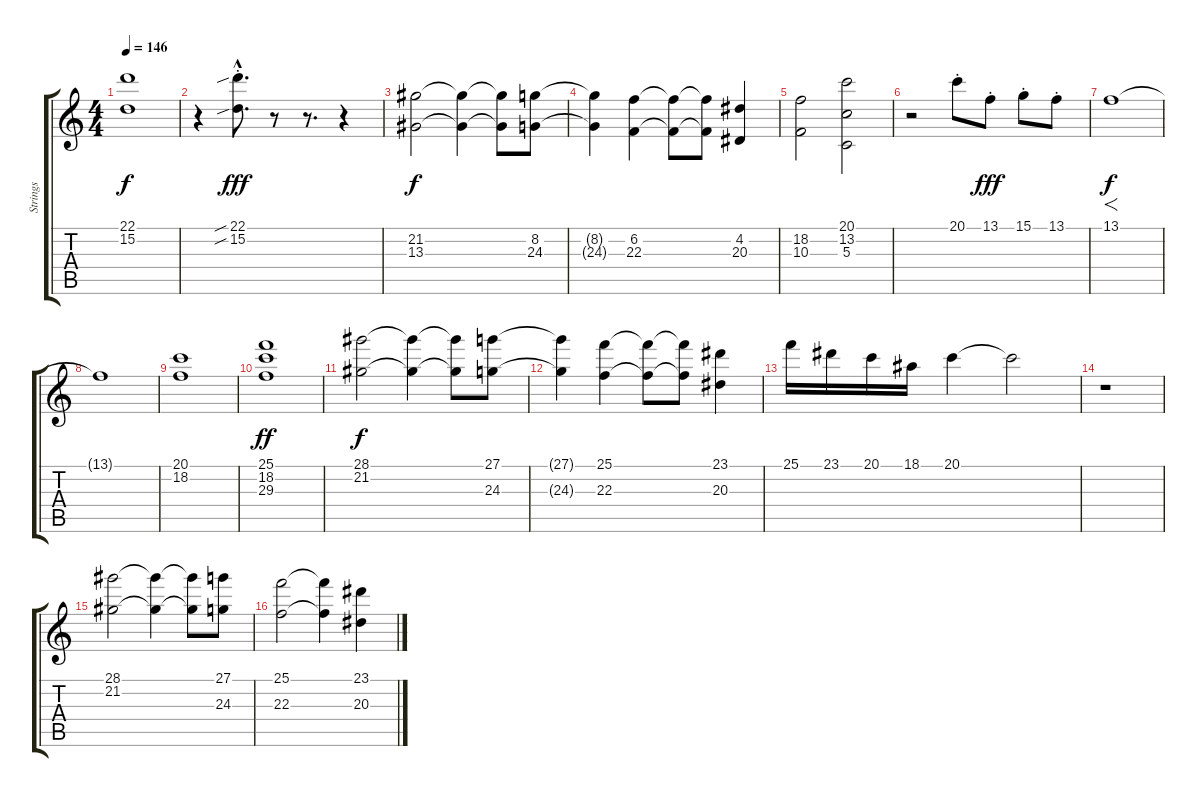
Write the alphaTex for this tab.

\track ("Strings" "Strings") {instrument stringensemble1}
\staff {score tabs}
\tuning (E4 B3 G3 D3 A2 E2) {hide}
\ts (4 4)
\tempo 146
\clef g2
\ks c
(22.1 15.2).1{dy f} |
r.4 (22.1{sib hac st} 15.2{sib hac st}).8{d dy fff} r.8 r.8{d} r.4 |
(21.2 13.3).2{dy f} (21.2{t} 13.3{t}).4 (21.2{t} 13.3{t}).8 (8.2 24.3).8 |
(8.2{t} 24.3{t}).4 (6.2 22.3).4 (6.2{t} 22.3{t}).8 (6.2{t} 22.3{t}).8 (4.2 20.3).4 |
(18.2 10.3).2 (20.1 13.2 5.3).2 |
r.2 20.1{st}.8 13.1{st}.8{dy fff} 15.1{st}.8 13.1{st}.8 |
13.1.1{f dy f} |
13.1{t}.1 |
(20.1 18.2).1 |
(25.1 18.2 29.3).1{dy ff} |
(28.1 21.2).2{dy f} (28.1{t} 21.2{t}).4 (28.1{t} 21.2{t}).8 (27.1 24.3).8 |
(27.1{t} 24.3{t}).4 (25.1 22.3).4 (25.1{t} 22.3{t}).8 (25.1{t} 22.3{t}).8 (23.1 20.3).4 |
25.1.16 23.1.16 20.1.16 18.1.16 20.1.4 20.1{t}.2 |
r.1 |
(28.1 21.2).2 (28.1{t} 21.2{t}).4 (28.1{t} 21.2{t}).8 (27.1 24.3).8 |
(25.1 22.3).2 (25.1{t} 22.3{t}).4 (23.1 20.3).4
